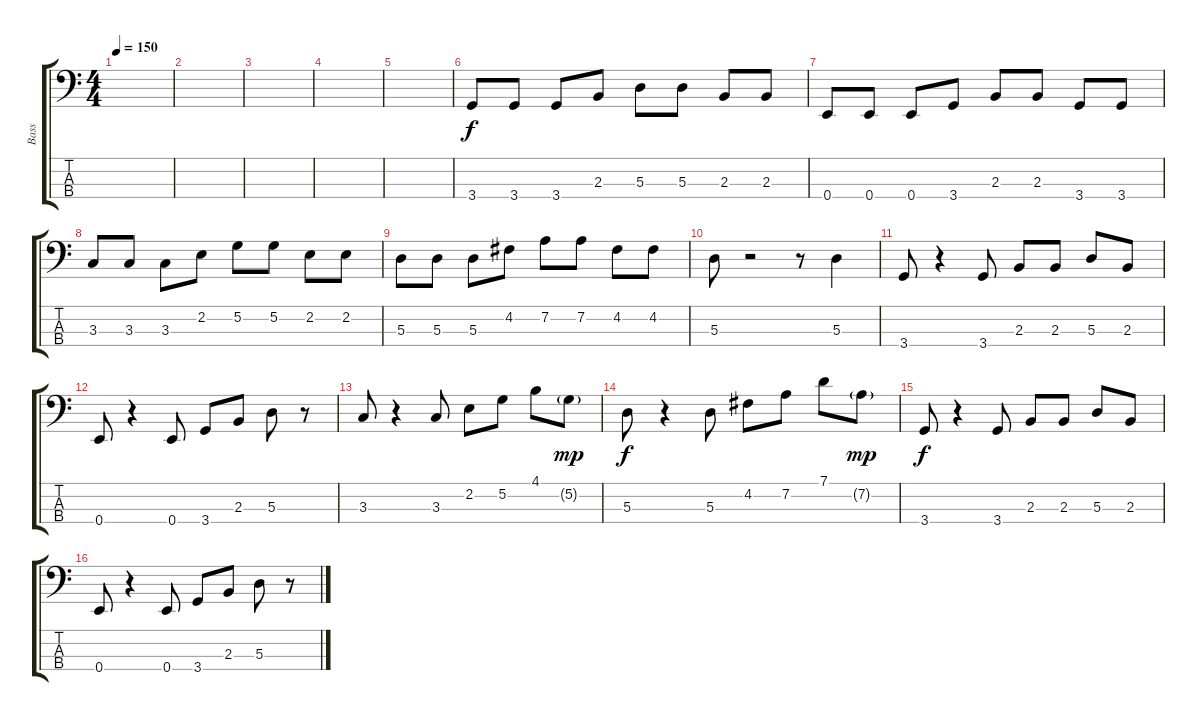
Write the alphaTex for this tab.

\track ("Bass" "Bass") {instrument electricbassfinger}
\staff {score tabs}
\tuning (G2 D2 A1 E1) {hide}
\ts (4 4)
\tempo 150
\clef f4
\ks c
|
|
|
|
|
3.4.8 3.4.8 3.4.8 2.3.8 5.3.8 5.3.8 2.3.8 2.3.8 |
0.4.8 0.4.8 0.4.8 3.4.8 2.3.8 2.3.8 3.4.8 3.4.8 |
3.3.8 3.3.8 3.3.8 2.2.8 5.2.8 5.2.8 2.2.8 2.2.8 |
5.3.8 5.3.8 5.3.8 4.2.8 7.2.8 7.2.8 4.2.8 4.2.8 |
5.3.8 r.2 r.8 5.3.4 |
3.4.8 r.4 3.4.8 2.3.8 2.3.8 5.3.8 2.3.8 |
0.4.8 r.4 0.4.8 3.4.8 2.3.8 5.3.8 r.8 |
3.3.8 r.4 3.3.8 2.2.8 5.2.8 4.1.8 5.2{g}.8{dy mp} |
5.3.8{dy f} r.4 5.3.8 4.2.8 7.2.8 7.1.8 7.2{g}.8{dy mp} |
3.4.8{dy f} r.4 3.4.8 2.3.8 2.3.8 5.3.8 2.3.8 |
0.4.8 r.4 0.4.8 3.4.8 2.3.8 5.3.8 r.8
